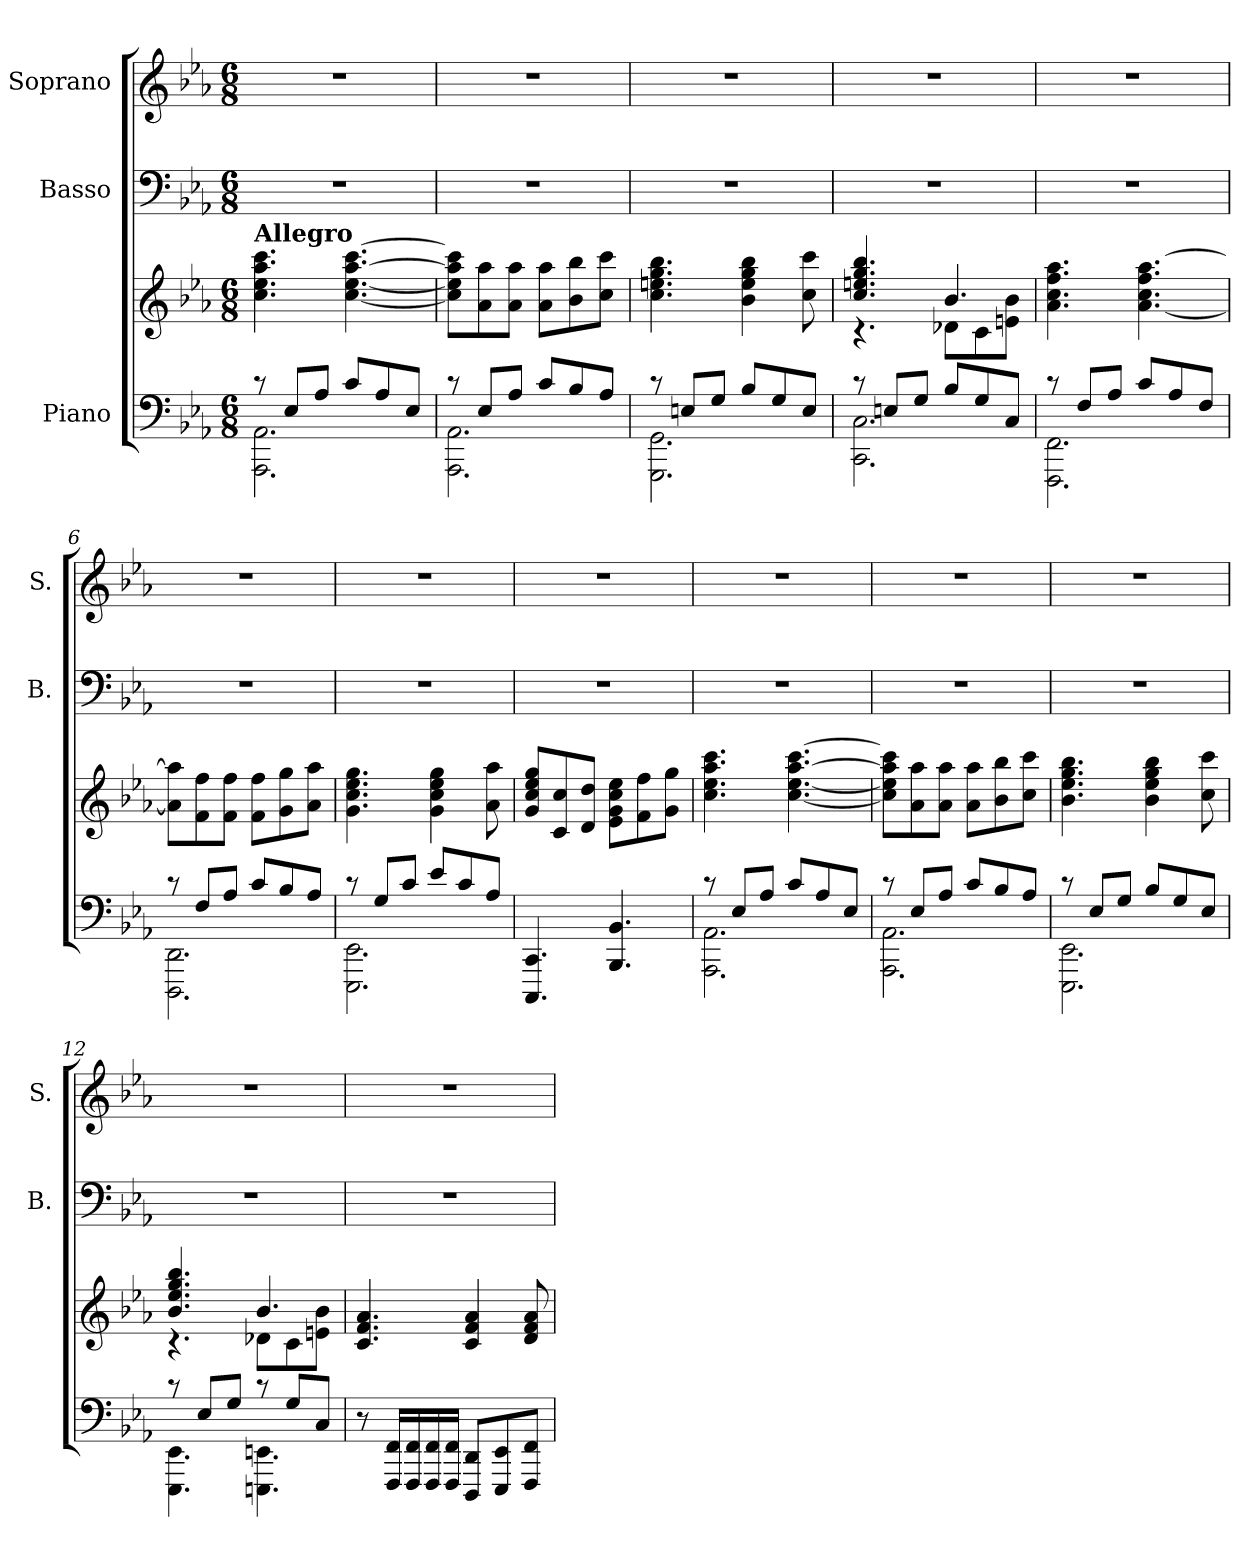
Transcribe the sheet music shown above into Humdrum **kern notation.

**kern	**kern	**kern	**kern
*part3	*part3	*part2	*part1
*staff4	*staff3	*staff2	*staff1
*I"Piano	*	*I"Basso	*I"Soprano
*	*	*I'B.	*I'S.
*clefF4	*clefG2	*clefF4	*clefG2
*k[b-e-a-]	*k[b-e-a-]	*k[b-e-a-]	*k[b-e-a-]
*c:	*c:	*c:	*c:
*M6/8	*M6/8	*M6/8	*M6/8
*MM113	*MM113	*MM113	*MM113
=1	=1	=1	=1
*^	*	*	*
!	!	!LO:TX:a:B:t=Allegro	!	!
8rc	2.AAA-\ 2.AA-\	4.cc\ 4.ee-\ 4.aa-\ 4.ccc\	2.r	2.r
8E-/L	.	.	.	.
8A-/J	.	.	.	.
8c/L	.	[4.cc\ [4.ee-\ [4.aa-\ [4.ccc\	.	.
8A-/	.	.	.	.
8E-/J	.	.	.	.
=2	=2	=2	=2	=2
8rc	2.AAA-\ 2.AA-\	8cc\] 8ee-\] 8aa-\] 8ccc\]L	2.r	2.r
8E-/L	.	8a-\ 8aa-\	.	.
8A-/J	.	8a-\ 8aa-\J	.	.
8c/L	.	8a-\ 8aa-\L	.	.
8B-/	.	8b-\ 8bb-\	.	.
8A-/J	.	8cc\ 8ccc\J	.	.
=3	=3	=3	=3	=3
8rc	2.GGG\ 2.GG\	4.cc\ 4.een\ 4.gg\ 4.bb-\	2.r	2.r
8En/L	.	.	.	.
8G/J	.	.	.	.
8B-/L	.	4b-\ 4ee\ 4gg\ 4bb-\	.	.
8G/	.	.	.	.
8E/J	.	8cc\ 8ccc\	.	.
=4	=4	=4	=4	=4
*	*	*^	*	*
8rc	2.CC\ 2.C\	4.cc/ 4.een/ 4.gg/ 4.bb-/	4.rc	2.r	2.r
8En/L	.	.	.	.	.
8G/J	.	.	.	.	.
8B-/L	.	4.b-/	8d-X\L	.	.
8G/	.	.	8c\	.	.
8C/J	.	.	8en\ 8b-\J	.	.
*	*	*v	*v	*	*
!!LO:LB:g=z
=5	=5	=5	=5	=5
8rc	2.FFF\ 2.FF\	4.a-\ 4.cc\ 4.ff\ 4.aa-\	2.r	2.r
8F/L	.	.	.	.
8A-/J	.	.	.	.
8c/L	.	[4.a-\ 4.cc\ 4.ff\ [4.aa-\	.	.
8A-/	.	.	.	.
8F/J	.	.	.	.
=6	=6	=6	=6	=6
8rc	2.DDD\ 2.DD\	8a-\] 8aa-\]L	2.r	2.r
8F/L	.	8f\ 8ff\	.	.
8A-/J	.	8f\ 8ff\J	.	.
8c/L	.	8f\ 8ff\L	.	.
8B-/	.	8g\ 8gg\	.	.
8A-/J	.	8a-\ 8aa-\J	.	.
=7	=7	=7	=7	=7
8rc	2.EEE-\ 2.EE-\	4.g\ 4.cc\ 4.ee-\ 4.gg\	2.r	2.r
8G/L	.	.	.	.
8c/J	.	.	.	.
8e-/L	.	4g\ 4cc\ 4ee-\ 4gg\	.	.
8c/	.	.	.	.
8A-/J	.	8a-\ 8aa-\	.	.
*v	*v	*	*	*
=8	=8	=8	=8
4.CCC/ 4.CC/	8g/ 8cc/ 8ee-/ 8gg/L	2.r	2.r
.	8c/ 8cc/	.	.
.	8d/ 8dd/J	.	.
4.BBB-/ 4.BB-/	8e-\ 8g\ 8cc\ 8ee-\L	.	.
.	8f\ 8ff\	.	.
.	8g\ 8gg\J	.	.
!!LO:LB:g=z
=9	=9	=9	=9
*^	*	*	*
8rc	2.AAA-\ 2.AA-\	4.cc\ 4.ee-\ 4.aa-\ 4.ccc\	2.r	2.r
8E-/L	.	.	.	.
8A-/J	.	.	.	.
8c/L	.	[4.cc\ [4.ee-\ [4.aa-\ [4.ccc\	.	.
8A-/	.	.	.	.
8E-/J	.	.	.	.
=10	=10	=10	=10	=10
8rc	2.AAA-\ 2.AA-\	8cc\] 8ee-\] 8aa-\] 8ccc\]L	2.r	2.r
8E-/L	.	8a-\ 8aa-\	.	.
8A-/J	.	8a-\ 8aa-\J	.	.
8c/L	.	8a-\ 8aa-\L	.	.
8B-/	.	8b-\ 8bb-\	.	.
8A-/J	.	8cc\ 8ccc\J	.	.
=11	=11	=11	=11	=11
8rc	2.EEE-\ 2.EE-\	4.b-\ 4.ee-\ 4.gg\ 4.bb-\	2.r	2.r
8E-/L	.	.	.	.
8G/J	.	.	.	.
8B-/L	.	4b-\ 4ee-\ 4gg\ 4bb-\	.	.
8G/	.	.	.	.
8E-/J	.	8cc\ 8ccc\	.	.
=12	=12	=12	=12	=12
*	*	*^	*	*
8rc	4.EEE-\ 4.EE-\	4.b-/ 4.ee-/ 4.gg/ 4.bb-/	4.rc	2.r	2.r
8E-/L	.	.	.	.	.
8G/J	.	.	.	.	.
8rc	4.EEEn\ 4.EEn\	4.b-/	8d-X\L	.	.
8G/L	.	.	8c\	.	.
8C/J	.	.	8en\ 8b-\J	.	.
*v	*v	*	*	*	*
*	*v	*v	*	*
!!LO:LB:g=z
=13	=13	=13	=13
8r	4.c/ 4.f/ 4.a-/	2.r	2.r
16FFF/ 16FF/LL	.	.	.
16FFF/ 16FF/	.	.	.
16FFF/ 16FF/	.	.	.
16FFF/ 16FF/JJ	.	.	.
8DDD/ 8DD/L	4c/ 4f/ 4a-/	.	.
8EEE-/ 8EE-/	.	.	.
8FFF/ 8FF/J	8d/ 8f/ 8a-/	.	.
=	=	=	=
*-	*-	*-	*-
